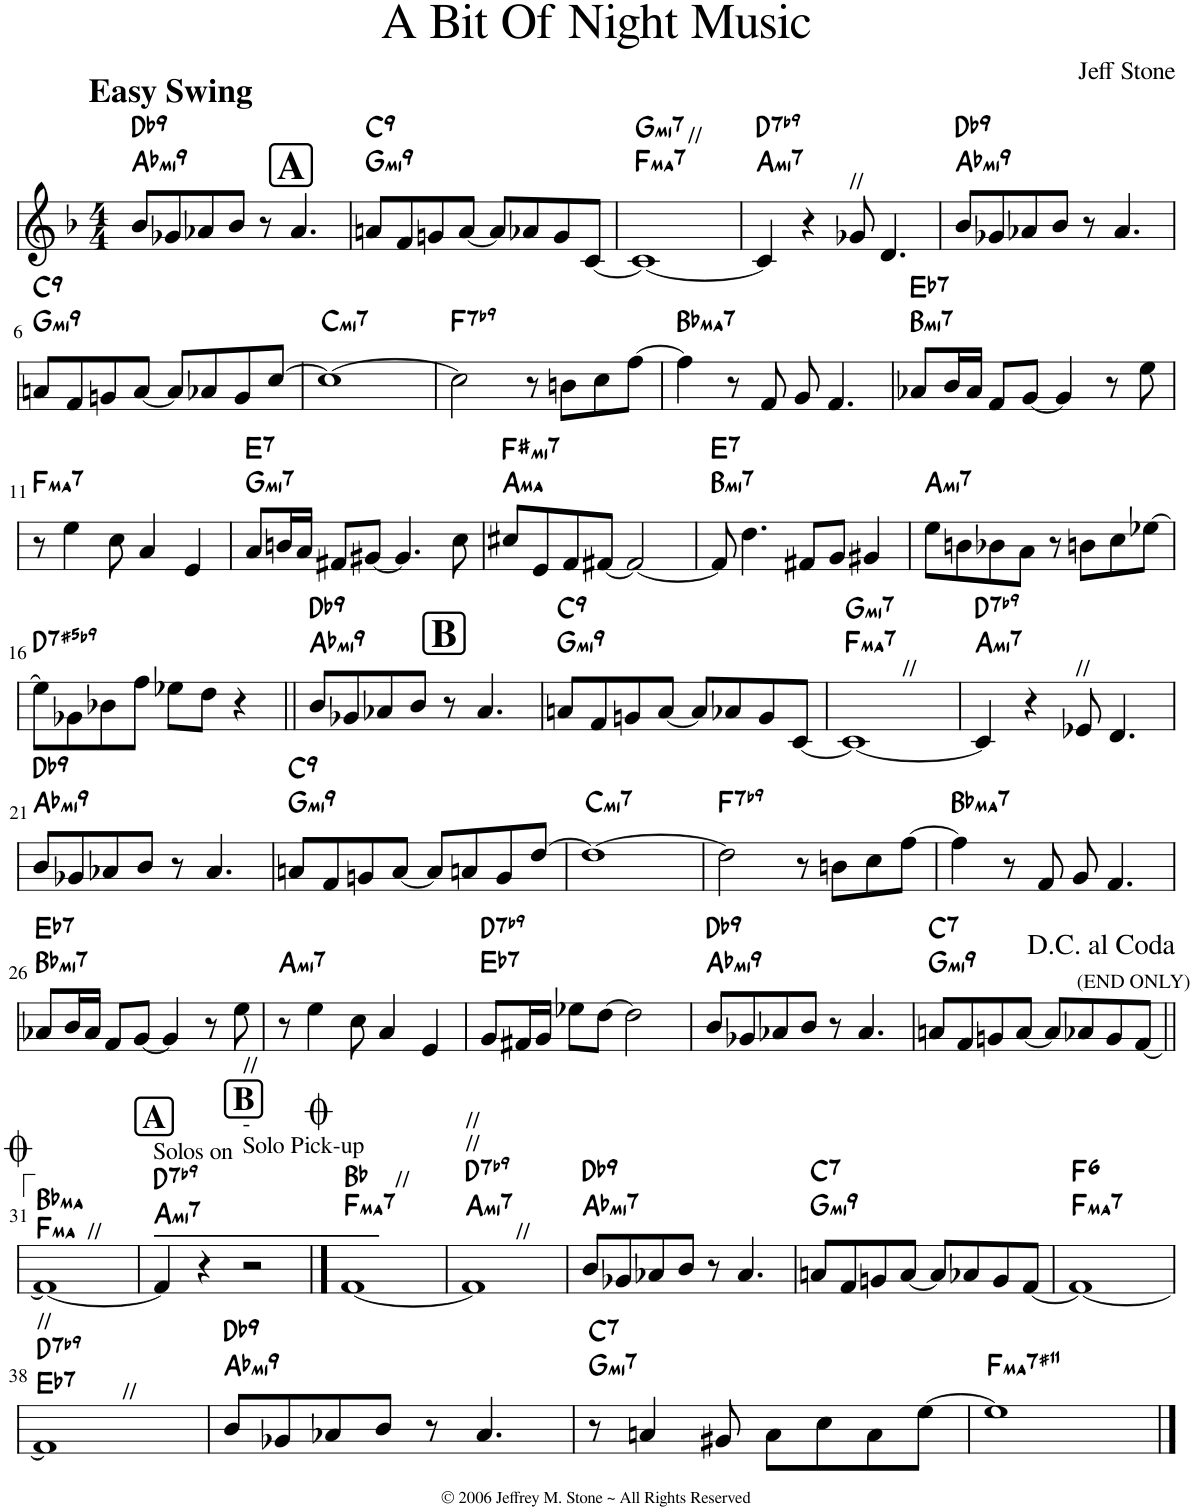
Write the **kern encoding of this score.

**kern	**harte
*part1	*part1
*staff1	*
*I"Piano	*
*I'Pno	*
*clefG2	*
*k[b-]	*
*M4/4	*
=1	=1
!LO:TX:a:B:t=Easy Swing	!LO:H:n=1:kt=mi9
!	!LO:H:n=2:kt=9
8b-/L	Ab:min9 Db:9
8g-X/	.
8a-X/	.
8b-/J	.
8r	.
!LO:TX:a:B:t=A	!
4.a-/	.
=2	=2
!	!LO:H:n=1:kt=mi9
!	!LO:H:n=2:kt=9
8an/L	G:min9 C:9
8f/	.
8gn/	.
[8a/J	.
8a/L]	.
8a-X/	.
8g/	.
[8c/J	.
=3	=3
*^	*
!	!	!LO:H:n=1:kt=ma7
!	!	!LO:H:n=2:kt=mi7
1c_	2ryy	F:maj7 G:min7
!	!LO:TX:a:t=//	!
.	2ryy	.
=4	=4	=4
!	!	!LO:H:n=1:kt=mi7
!	!	!LO:H:n=2:kt=7
*v	*v	*
4c/]	A:min7 D:7(b9)
4r	.
!LO:TX:a:t=//	!
8g-X/	.
4.d/	.
=5	=5
!	!LO:H:n=1:kt=mi9
!	!LO:H:n=2:kt=9
8b-/L	Ab:min9 Db:9
8g-X/	.
8a-X/	.
8b-/J	.
8r	.
4.a-/	.
!!LO:LB:g=z
=6	=6
!	!LO:H:n=1:kt=mi9
!	!LO:H:n=2:kt=9
8an/L	G:min9 C:9
8f/	.
8gn/	.
[8a/J	.
8a/L]	.
8a-X/	.
8g/	.
[8cc/J	.
=7	=7
!	!LO:H:kt=mi7
1cc_	C:min7
=8	=8
!	!LO:H:kt=7
2cc\]	F:7(b9)
8r	.
8bn\L	.
8cc\	.
[8ff\J	.
=9	=9
!	!LO:H:kt=ma7
4ff\]	Bb:maj7
8r	.
8f/	.
8g/	.
4.f/	.
=10	=10
!	!LO:H:n=1:kt=mi7
!	!LO:H:n=2:kt=7
8a-X/L	B:min7 Eb:7
16b-/L	.
16a-/JJ	.
8f/L	.
[8g/J	.
4g/]	.
8r	.
8ee\	.
!!LO:LB:g=z
=11	=11
!	!LO:H:kt=ma7
8r	F:maj7
4ee\	.
8cc\	.
4a/	.
4e/	.
=12	=12
!	!LO:H:n=1:kt=mi7
!	!LO:H:n=2:kt=7
8a/L	G:min7 E:7
16bn/L	.
16a/JJ	.
8f#X/L	.
[8g#X/J	.
4.g#/]	.
8cc\	.
=13	=13
!	!LO:H:n=1:kt=ma
!	!LO:H:n=2:kt=mi7
8cc#X/L	A:maj F#:min7
8e/	.
8f/	.
[8f#X/J	.
2f#/_	.
=14	=14
!	!LO:H:n=1:kt=mi7
!	!LO:H:n=2:kt=7
8f#/]	B:min7 E:7
4.dd\	.
8f#X/L	.
8g/J	.
4g#X/	.
=15	=15
!	!LO:H:kt=mi7
8ee\L	A:min7
8bn\	.
8b-X\	.
8a\J	.
8r	.
8bn\L	.
8cc\	.
[8ee-X\J	.
!!LO:LB:g=z
=16	=16
!	!LO:H:kt=7
8ee-\L]	D:(3,#5,b7,b9)
8g-X\	.
8b-X\	.
8ff\J	.
8ee-X\L	.
8dd\J	.
4r	.
=17||	=17||
!	!LO:H:n=1:kt=mi9
!	!LO:H:n=2:kt=9
8b-/L	Ab:min9 Db:9
8g-X/	.
8a-X/	.
8b-/J	.
!LO:TX:a:B:t=B	!
8r	.
4.a-/	.
=18	=18
!	!LO:H:n=1:kt=mi9
!	!LO:H:n=2:kt=9
8an/L	G:min9 C:9
8f/	.
8gn/	.
[8a/J	.
8a/L]	.
8a-X/	.
8g/	.
[8c/J	.
=19	=19
*^	*
!	!	!LO:H:n=1:kt=ma7
!	!	!LO:H:n=2:kt=mi7
1c_	2ryy	F:maj7 G:min7
!	!LO:TX:a:t=//	!
.	2ryy	.
=20	=20	=20
!	!	!LO:H:n=1:kt=mi7
!	!	!LO:H:n=2:kt=7
*v	*v	*
4c/]	A:min7 D:7(b9)
4r	.
!LO:TX:a:t=//	!
8e-X/	.
4.d/	.
!!LO:LB:g=z
=21	=21
!	!LO:H:n=1:kt=mi9
!	!LO:H:n=2:kt=9
8b-/L	Ab:min9 Db:9
8g-X/	.
8a-X/	.
8b-/J	.
8r	.
4.a-/	.
=22	=22
!	!LO:H:n=1:kt=mi9
!	!LO:H:n=2:kt=9
8an/L	G:min9 C:9
8f/	.
8gn/	.
[8a/J	.
8a/L]	.
8an/	.
8g/	.
[8dd/J	.
=23	=23
!	!LO:H:kt=mi7
1dd_	C:min7
=24	=24
!	!LO:H:kt=7
2dd\]	F:7(b9)
8r	.
8bn\L	.
8cc\	.
[8ff\J	.
=25	=25
!	!LO:H:kt=ma7
4ff\]	Bb:maj7
8r	.
8f/	.
8g/	.
4.f/	.
!!LO:LB:g=z
=26	=26
!	!LO:H:n=1:kt=mi7
!	!LO:H:n=2:kt=7
8a-X/L	Bb:min7 Eb:7
16b-/L	.
16a-/JJ	.
8f/L	.
[8g/J	.
4g/]	.
8r	.
8ee\	.
=27	=27
!	!LO:H:kt=mi7
8r	A:min7
4ee\	.
8cc\	.
4a/	.
4e/	.
=28	=28
!	!LO:H:n=1:kt=7
!	!LO:H:n=2:kt=7
8g/L	Eb:7 D:7(b9)
16f#X/L	.
16g/JJ	.
8ee-X\L	.
[8dd\J	.
2dd\]	.
=29	=29
!	!LO:H:n=1:kt=mi9
!	!LO:H:n=2:kt=9
8b-/L	Ab:min9 Db:9
8g-X/	.
8a-X/	.
8b-/J	.
8r	.
4.a-/	.
=30	=30
!	!LO:H:n=1:kt=mi9
!	!LO:H:n=2:kt=7
8an/L	G:min9 C:7
8f/	.
8gn/	.
[8a/J	.
8a/L]	.
!LO:TX:a:t=(END ONLY)	!
8a-X/	.
8g/	.
[8f/J	.
!!LO:LB:g=z
=31||	=31||
*^	*
!	!	!LO:H:n=1:kt=ma
!	!	!LO:H:n=2:kt=ma
1f_	2ryy	F:maj Bb:maj
!	!LO:TX:a:t=//	!
.	2ryy	.
=32	=32	=32
!LO:TX:a:t=Solos on	!	!
!LO:TX:a:B:t=A	!	!LO:H:n=1:kt=mi7
!	!	!LO:H:n=2:kt=7
*v	*v	*
4f/]	A:min7 D:7(b9)
4r	.
!LO:TX:a:t=Solo Pick-up	!
!LO:TX:a:t=-	!
!LO:TX:a:B:t=B	!
!LO:TX:a:t=//	!
2r	.
==33	==33
*^	*
!	!	!LO:H:n=1:kt=ma7
[1f	2ryy	F:maj7 Bb:maj
!	!LO:TX:a:t=//	!
.	2ryy	.
=34	=34	=34
!LO:TX:a:t=//	!	!
!LO:TX:a:t=//	!	!LO:H:n=1:kt=mi7
!	!	!LO:H:n=2:kt=7
1f]	2ryy	A:min7 D:7(b9)
!	!LO:TX:a:t=//	!
.	2ryy	.
=35	=35	=35
!	!	!LO:H:n=1:kt=mi7
!	!	!LO:H:n=2:kt=9
*v	*v	*
8b-/L	Ab:min7 Db:9
8g-X/	.
8a-X/	.
8b-/J	.
8r	.
4.a-/	.
=36	=36
!	!LO:H:n=1:kt=mi9
!	!LO:H:n=2:kt=7
8an/L	G:min9 C:7
8f/	.
8gn/	.
[8a/J	.
8a/L]	.
8a-X/	.
8g/	.
[8f/J	.
=37	=37
!	!LO:H:n=1:kt=ma7
!	!LO:H:n=2:kt=6
1f_	F:maj7 F:maj6
!!LO:LB:g=z
=38	=38
!LO:TX:a:t=//	!LO:H:n=1:kt=7
*^	*
!	!	!LO:H:n=2:kt=7
1f]	2ryy	Eb:7 D:7(b9)
!	!LO:TX:a:t=//	!
.	2ryy	.
=39	=39	=39
!	!	!LO:H:n=1:kt=mi9
!	!	!LO:H:n=2:kt=9
*v	*v	*
8b-/L	Ab:min9 Db:9
8g-X/	.
8a-X/	.
8b-/J	.
8r	.
4.a-/	.
=40	=40
!	!LO:H:n=1:kt=mi7
!	!LO:H:n=2:kt=7
8r	G:min7 C:7
4an/	.
8g#X/	.
8a\L	.
8cc\	.
8a\	.
[8ee\J	.
=41	=41
!	!LO:H:kt=ma7
1ee]	F:maj7(#11)
==	==
*-	*-
